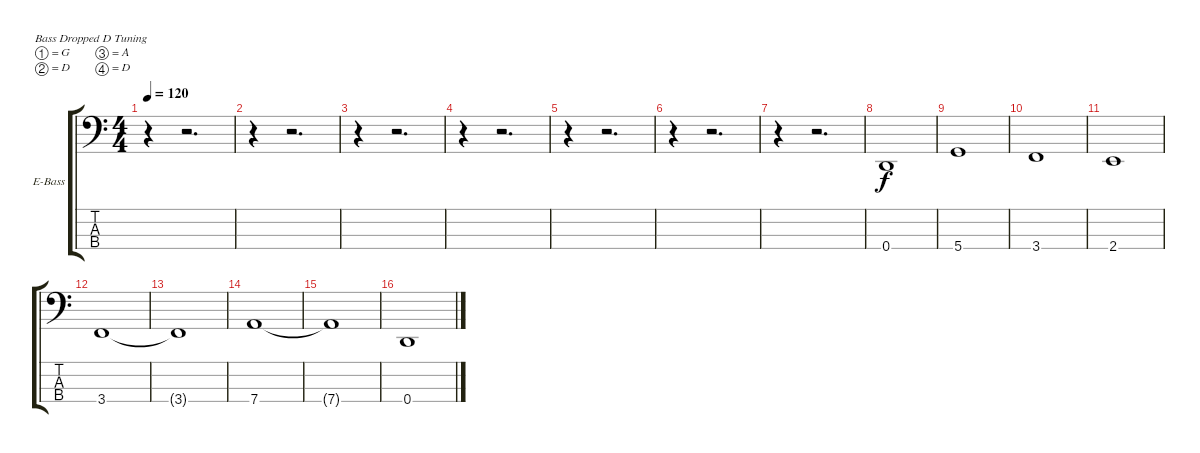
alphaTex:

\bracketExtendMode groupsimilarinstruments
\firstSystemTrackNameOrientation horizontal
\otherSystemsTrackNameOrientation horizontal
\track ("Bass guitar (Oliver)" "E-Bass") {instrument electricbassfinger}
\staff {score tabs}
\tuning (G2 D2 A1 D1)
\ts (4 4)
\tempo 120
\clef f4
\ks c
r.4{dy f} r.2{d} |
r.4 r.2{d} |
r.4 r.2{d} |
r.4 r.2{d} |
r.4 r.2{d} |
r.4 r.2{d} |
r.4 r.2{d} |
0.4.1 |
5.4.1 |
3.4.1 |
2.4.1 |
3.4.1 |
3.4{t}.1 |
7.4.1 |
7.4{t}.1 |
0.4.1
